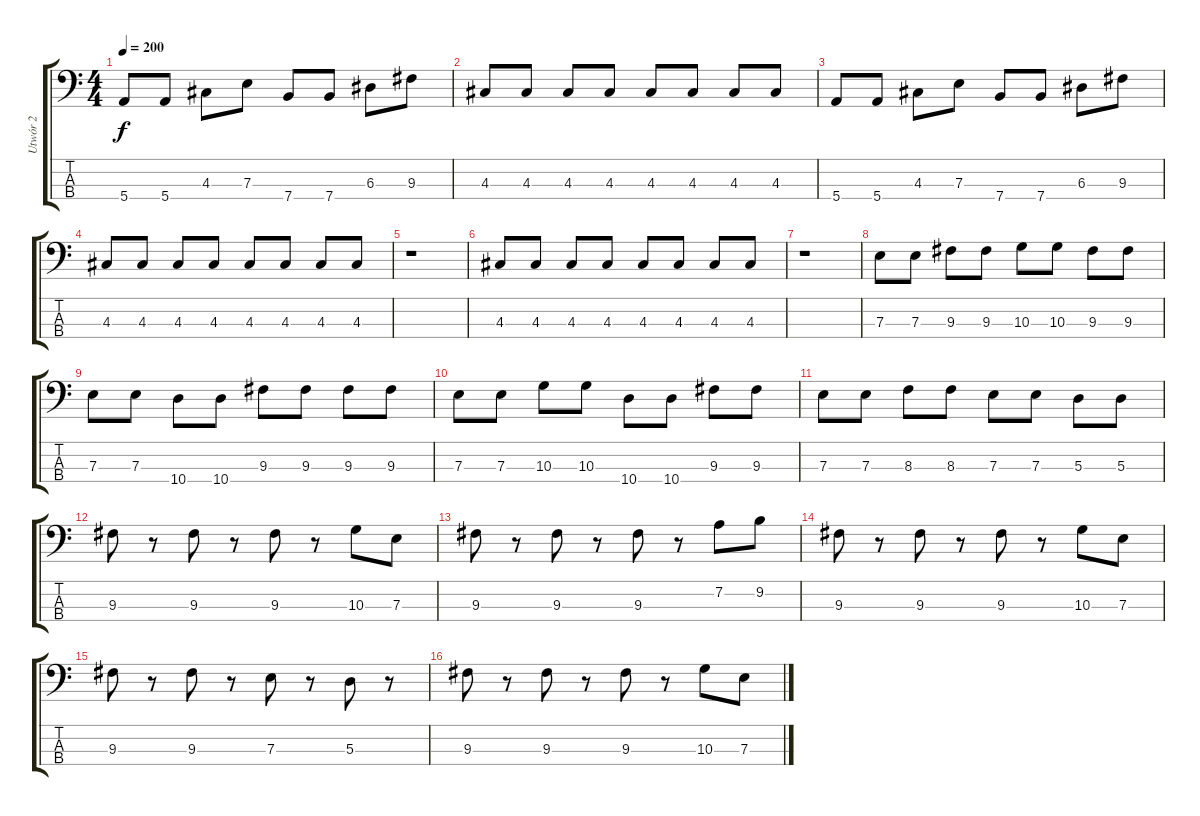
\track ("Utwór 2" "Utwór 2") {instrument electricbasspick}
\staff {score tabs}
\tuning (G2 D2 A1 E1) {hide}
\ts (4 4)
\tempo 200
\clef f4
\ks c
5.4.8{dy f} 5.4.8 4.3.8 7.3.8 7.4.8 7.4.8 6.3.8 9.3.8 |
4.3.8 4.3.8 4.3.8 4.3.8 4.3.8 4.3.8 4.3.8 4.3.8 |
5.4.8 5.4.8 4.3.8 7.3.8 7.4.8 7.4.8 6.3.8 9.3.8 |
4.3.8 4.3.8 4.3.8 4.3.8 4.3.8 4.3.8 4.3.8 4.3.8 |
r.1 |
4.3.8 4.3.8 4.3.8 4.3.8 4.3.8 4.3.8 4.3.8 4.3.8 |
r.1 |
7.3.8 7.3.8 9.3.8 9.3.8 10.3.8 10.3.8 9.3.8 9.3.8 |
7.3.8 7.3.8 10.4.8 10.4.8 9.3.8 9.3.8 9.3.8 9.3.8 |
7.3.8 7.3.8 10.3.8 10.3.8 10.4.8 10.4.8 9.3.8 9.3.8 |
7.3.8 7.3.8 8.3.8 8.3.8 7.3.8 7.3.8 5.3.8 5.3.8 |
9.3.8 r.8 9.3.8 r.8 9.3.8 r.8 10.3.8 7.3.8 |
9.3.8 r.8 9.3.8 r.8 9.3.8 r.8 7.2.8 9.2.8 |
9.3.8 r.8 9.3.8 r.8 9.3.8 r.8 10.3.8 7.3.8 |
9.3.8 r.8 9.3.8 r.8 7.3.8 r.8 5.3.8 r.8 |
9.3.8 r.8 9.3.8 r.8 9.3.8 r.8 10.3.8 7.3.8
